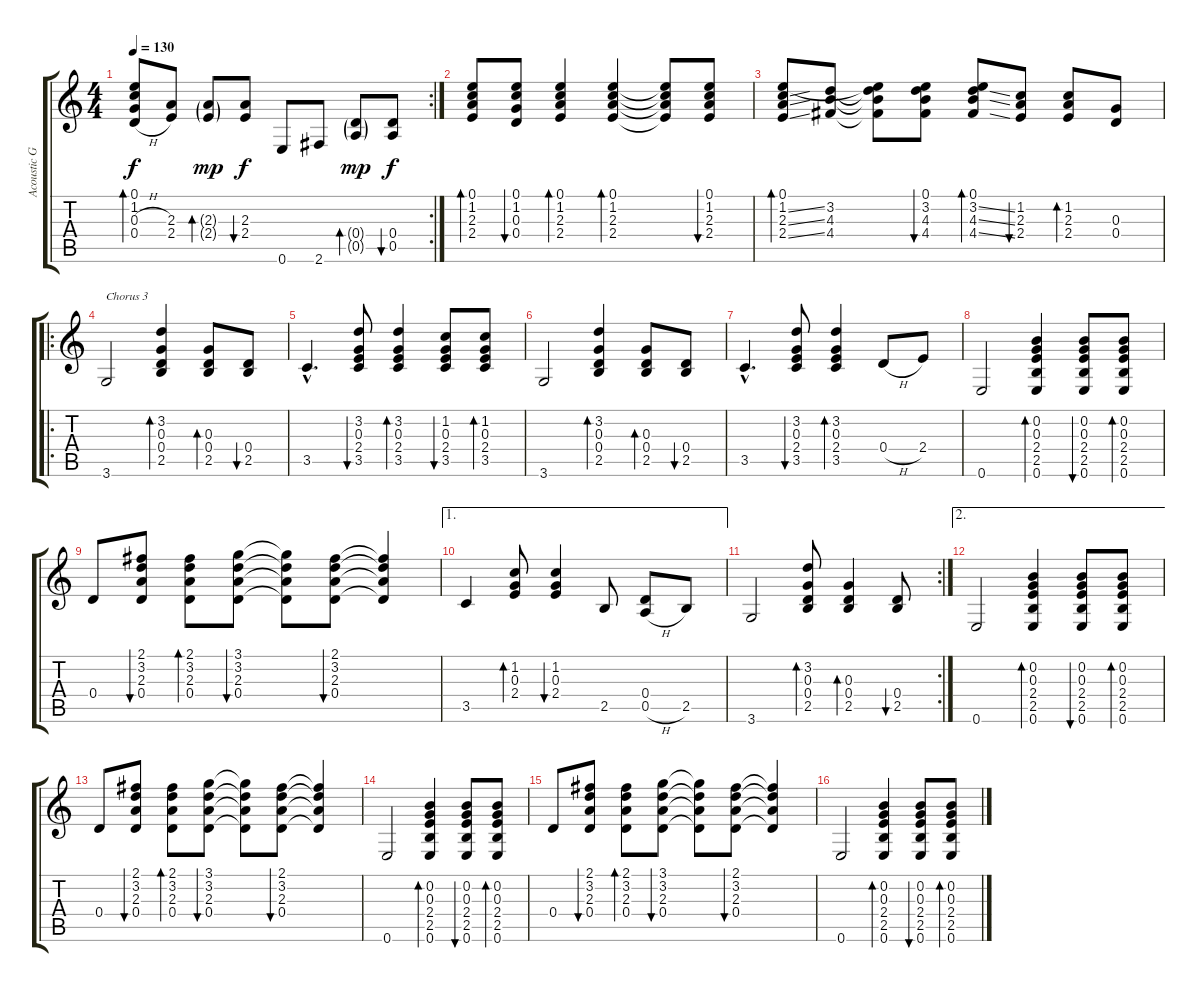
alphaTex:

\track ("Acoustic Guitar" "Acoustic G") {instrument acousticguitarnylon}
\staff {score tabs}
\tuning (E4 B3 G3 D3 A2 E2) {hide}
\rc 2
\ts (4 4)
\tempo 130
\clef g2
\ks c
(0.1 1.2 0.3{h} 0.4{h}).8{bd 30 dy f} (2.3 2.4).8 (2.3{g} 2.4{g}).8{bd 30 dy mp} (2.3 2.4).8{bu 30 dy f} 0.6.8 2.6.8 (0.4{g} 0.5{g}).8{bd 30 dy mp} (0.4 0.5).8{bu 30 dy f} |
(0.1 1.2 2.3 2.4).8{bd 30} (0.1 1.2 0.3 0.4).8{bu 30} (0.1 1.2 2.3 2.4).4{bd 30} (0.1 1.2 2.3 2.4).4{bd 30} (0.1{t} 1.2{t} 2.3{t} 2.4{t}).8 (0.1 1.2 2.3 2.4).8{bu 30} |
(0.1 1.2{ss} 2.3{ss} 2.4{ss}).8{bd 30} (3.2 4.3 4.4).8 (0.1{t} 3.2{t} 4.3{t} 4.4{t}).8 (0.1 3.2 4.3 4.4).8{bu 30} (0.1 3.2{ss} 4.3{ss} 4.4{ss}).8{bd 30} (1.2 2.3 2.4).8{bu 30} (1.2 2.3 2.4).8{bd 30} (0.3 0.4).8 |
\ro
3.6.2{txt "Chorus 3"} (3.2 0.3 0.4 2.5).4{bd 30} (0.3 0.4 2.5).8{bd 30} (0.4 2.5).8{bu 30} |
3.5{hac}.4{d} (3.2 0.3 2.4 3.5).8{bu 30} (3.2 0.3 2.4 3.5).4{bd 30} (1.2 0.3 2.4 3.5).8{bu 30} (1.2 0.3 2.4 3.5).8{bd 30} |
3.6.2 (3.2 0.3 0.4 2.5).4{bd 30} (0.3 0.4 2.5).8{bd 30} (0.4 2.5).8{bu 30} |
3.5{hac}.4{d} (3.2 0.3 2.4 3.5).8{bu 30} (3.2 0.3 2.4 3.5).4{bd 30} 0.4{h}.8 2.4.8 |
0.6.2 (0.2 0.3 2.4 2.5 0.6).4{bd 30} (0.2 0.3 2.4 2.5 0.6).8{bu 30} (0.2 0.3 2.4 2.5 0.6).8{bd 30} |
0.4.8 (2.1 3.2 2.3 0.4).8{bu 30} (2.1 3.2 2.3 0.4).8{bd 30} (3.1 3.2 2.3 0.4).8{bu 30} (3.1{t} 3.2{t} 2.3{t} 0.4{t}).8 (2.1 3.2 2.3 0.4).8{bu 30} (2.1{t} 3.2{t} 2.3{t} 0.4{t}).4 |
\ae 1
3.5.4 (1.2 0.3 2.4).8{bd 30} (1.2 0.3 2.4).4{bu 30} 2.5.8 (0.4 0.5{h}).8 2.5.8 |
\rc 2
3.6.2 (3.2 0.3 0.4 2.5).8{bd 30} (0.3 0.4 2.5).4{bd 30} (0.4 2.5).8{bu 30} |
\ae 2
0.6.2 (0.2 0.3 2.4 2.5 0.6).4{bd 30} (0.2 0.3 2.4 2.5 0.6).8{bu 30} (0.2 0.3 2.4 2.5 0.6).8{bd 30} |
0.4.8 (2.1 3.2 2.3 0.4).8{bu 30} (2.1 3.2 2.3 0.4).8{bd 30} (3.1 3.2 2.3 0.4).8{bu 30} (3.1{t} 3.2{t} 2.3{t} 0.4{t}).8 (2.1 3.2 2.3 0.4).8{bu 30} (2.1{t} 3.2{t} 2.3{t} 0.4{t}).4 |
0.6.2 (0.2 0.3 2.4 2.5 0.6).4{bd 30} (0.2 0.3 2.4 2.5 0.6).8{bu 30} (0.2 0.3 2.4 2.5 0.6).8{bd 30} |
0.4.8 (2.1 3.2 2.3 0.4).8{bu 30} (2.1 3.2 2.3 0.4).8{bd 30} (3.1 3.2 2.3 0.4).8{bu 30} (3.1{t} 3.2{t} 2.3{t} 0.4{t}).8 (2.1 3.2 2.3 0.4).8{bu 30} (2.1{t} 3.2{t} 2.3{t} 0.4{t}).4 |
0.6.2 (0.2 0.3 2.4 2.5 0.6).4{bd 30} (0.2 0.3 2.4 2.5 0.6).8{bu 30} (0.2 0.3 2.4 2.5 0.6).8{bd 30}
